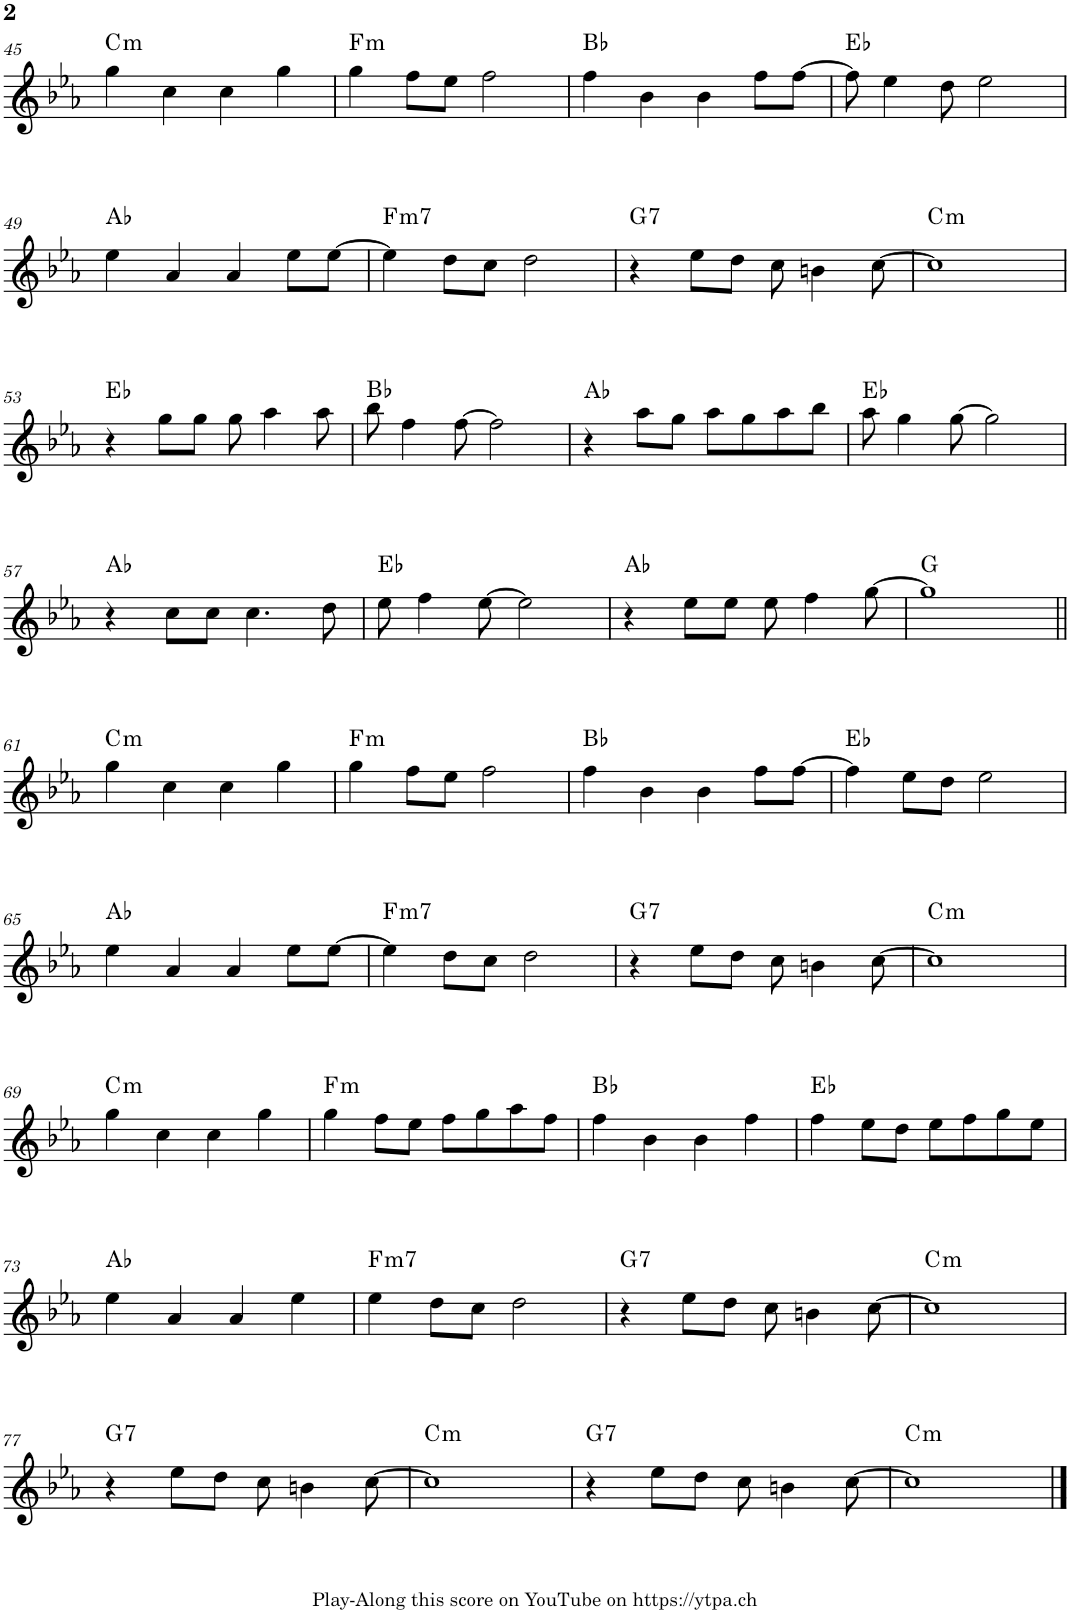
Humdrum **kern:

**kern	**harte
*part1	*part1
*staff1	*
*I"Piano	*
*I'Pno.	*
!!LO:PB:g=z
*clefG2	*
*k[b-e-a-]	*
*M4/4	*
=45	=45
!	!LO:H:kt=m
4gg\	C:min
4cc\	.
4cc\	.
4gg\	.
=46	=46
!	!LO:H:kt=m
4gg\	F:min
8ff\L	.
8ee-\J	.
2ff\	.
=47	=47
4ff\	Bb:maj
4b-\	.
4b-\	.
8ff\L	.
[8ff\J	.
=48	=48
8ff\]	Eb:maj
4ee-\	.
8dd\	.
2ee-\	.
!!LO:LB:g=z
=49	=49
4ee-\	Ab:maj
4a-/	.
4a-/	.
8ee-\L	.
[8ee-\J	.
=50	=50
!	!LO:H:kt=m7
4ee-\]	F:min7
8dd\L	.
8cc\J	.
2dd\	.
=51	=51
!	!LO:H:kt=7
4r	G:7
8ee-\L	.
8dd\J	.
8cc\	.
4bn\	.
[8cc\	.
=52	=52
!	!LO:H:kt=m
1cc]	C:min
!!LO:LB:g=z
=53	=53
4r	Eb:maj
8gg\L	.
8gg\J	.
8gg\	.
4aa-\	.
8aa-\	.
=54	=54
8bb-\	Bb:maj
4ff\	.
[8ff\	.
2ff\]	.
=55	=55
4r	Ab:maj
8aa-\L	.
8gg\J	.
8aa-\L	.
8gg\	.
8aa-\	.
8bb-\J	.
=56	=56
8aa-\	Eb:maj
4gg\	.
[8gg\	.
2gg\]	.
!!LO:LB:g=z
=57	=57
4r	Ab:maj
8cc\L	.
8cc\J	.
4.cc\	.
8dd\	.
=58	=58
8ee-\	Eb:maj
4ff\	.
[8ee-\	.
2ee-\]	.
=59	=59
4r	Ab:maj
8ee-\L	.
8ee-\J	.
8ee-\	.
4ff\	.
[8gg\	.
=60	=60
1gg]	G:maj
!!LO:LB:g=z
=61||	=61||
!	!LO:H:kt=m
4gg\	C:min
4cc\	.
4cc\	.
4gg\	.
=62	=62
!	!LO:H:kt=m
4gg\	F:min
8ff\L	.
8ee-\J	.
2ff\	.
=63	=63
4ff\	Bb:maj
4b-\	.
4b-\	.
8ff\L	.
[8ff\J	.
=64	=64
4ff\]	Eb:maj
8ee-\L	.
8dd\J	.
2ee-\	.
!!LO:LB:g=z
=65	=65
4ee-\	Ab:maj
4a-/	.
4a-/	.
8ee-\L	.
[8ee-\J	.
=66	=66
!	!LO:H:kt=m7
4ee-\]	F:min7
8dd\L	.
8cc\J	.
2dd\	.
=67	=67
!	!LO:H:kt=7
4r	G:7
8ee-\L	.
8dd\J	.
8cc\	.
4bn\	.
[8cc\	.
=68	=68
!	!LO:H:kt=m
1cc]	C:min
!!LO:LB:g=z
=69	=69
!	!LO:H:kt=m
4gg\	C:min
4cc\	.
4cc\	.
4gg\	.
=70	=70
!	!LO:H:kt=m
4gg\	F:min
8ff\L	.
8ee-\J	.
8ff\L	.
8gg\	.
8aa-\	.
8ff\J	.
=71	=71
4ff\	Bb:maj
4b-\	.
4b-\	.
4ff\	.
=72	=72
4ff\	Eb:maj
8ee-\L	.
8dd\J	.
8ee-\L	.
8ff\	.
8gg\	.
8ee-\J	.
!!LO:LB:g=z
=73	=73
4ee-\	Ab:maj
4a-/	.
4a-/	.
4ee-\	.
=74	=74
!	!LO:H:kt=m7
4ee-\	F:min7
8dd\L	.
8cc\J	.
2dd\	.
=75	=75
!	!LO:H:kt=7
4r	G:7
8ee-\L	.
8dd\J	.
8cc\	.
4bn\	.
[8cc\	.
=76	=76
!	!LO:H:kt=m
1cc]	C:min
!!LO:LB:g=z
=77	=77
!	!LO:H:kt=7
4r	G:7
8ee-\L	.
8dd\J	.
8cc\	.
4bn\	.
[8cc\	.
=78	=78
!	!LO:H:kt=m
1cc]	C:min
=79	=79
!	!LO:H:kt=7
4r	G:7
8ee-\L	.
8dd\J	.
8cc\	.
4bn\	.
[8cc\	.
=80	=80
!	!LO:H:kt=m
1cc]	C:min
==	==
*-	*-
